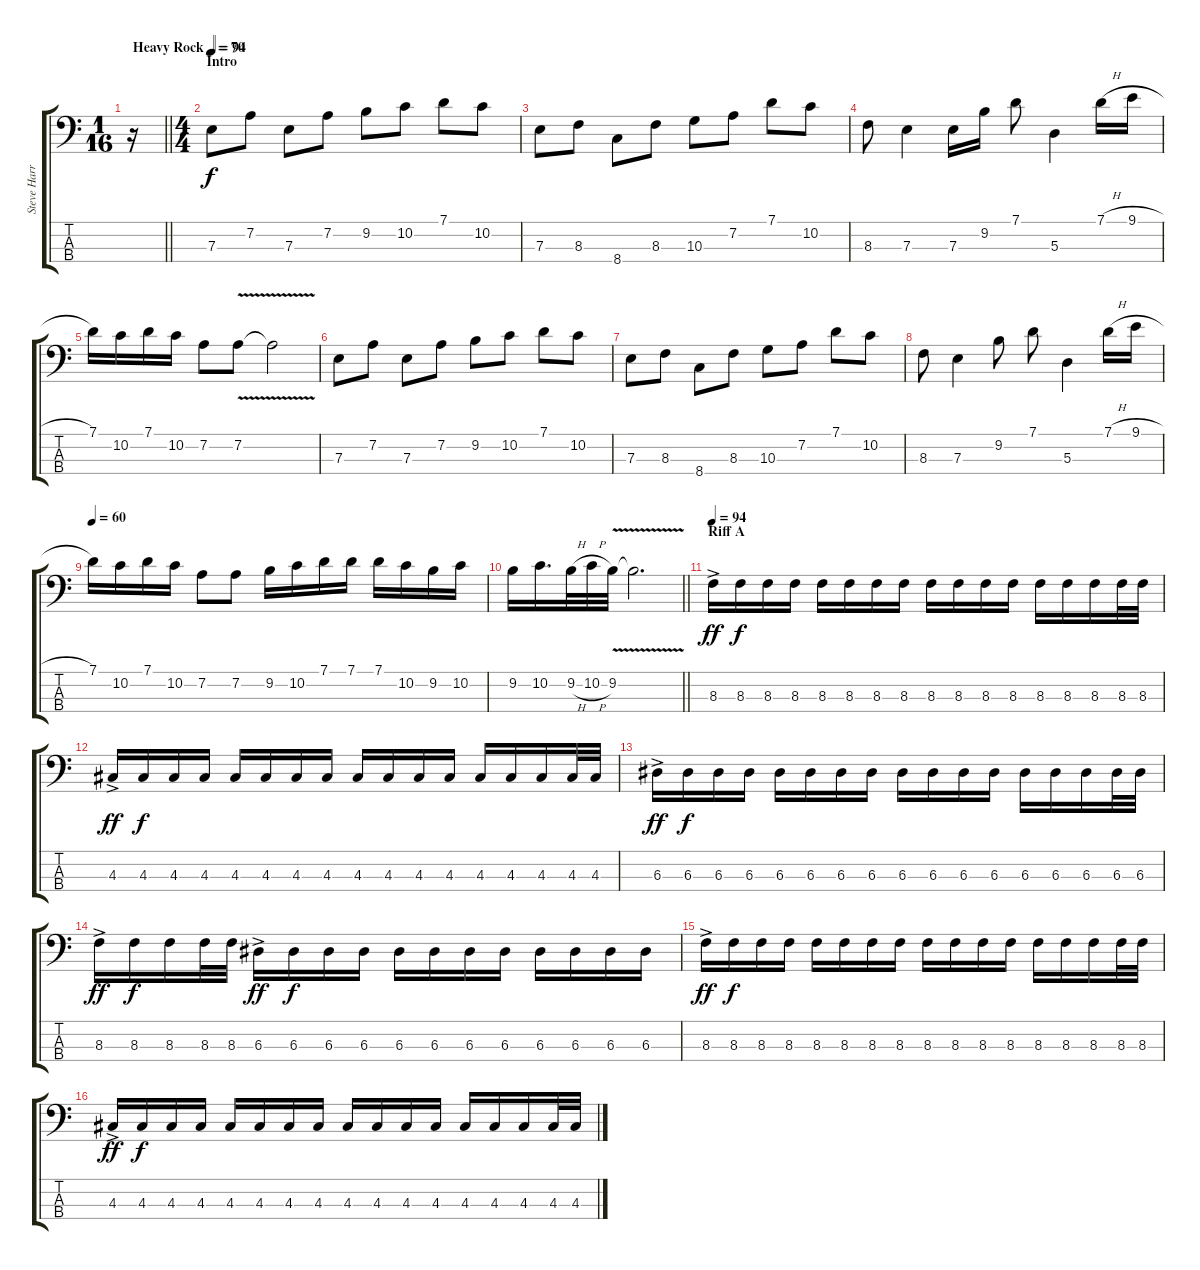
\track ("Steve Harris" "Steve Harr") {instrument electricbassfinger}
\staff {score tabs}
\tuning (G2 D2 A1 E1) {hide}
\ts (1 16)
\tempo (94 "Heavy Rock")
\clef f4
\barLineRight lightlight
\ks c
r.16{dy f instrument electricbassfinger} |
\ts (4 4)
\section ("" "Intro")
\tempo 70
7.3.8 7.2.8 7.3.8 7.2.8 9.2.8 10.2.8 7.1.8 10.2.8 |
7.3.8 8.3.8 8.4.8 8.3.8 10.3.8 7.2.8 7.1.8 10.2.8 |
8.3.8 7.3.4 7.3.16 9.2.16 7.1.8 5.3.4 7.1{h}.16 9.1{h}.16 |
7.1.16 10.2.16 7.1.16 10.2.16 7.2.8 7.2{v}.8 7.2{t}.2 |
7.3.8 7.2.8 7.3.8 7.2.8 9.2.8 10.2.8 7.1.8 10.2.8 |
7.3.8 8.3.8 8.4.8 8.3.8 10.3.8 7.2.8 7.1.8 10.2.8 |
8.3.8 7.3.4 9.2.8 7.1.8 5.3.4 7.1{h}.16 9.1{h}.16 |
\tempo 60
7.1.16 10.2.16 7.1.16 10.2.16 7.2.8 7.2.8 9.2.16 10.2.16 7.1.16 7.1.16 7.1.16 10.2.16 9.2.16 10.2.16 |
\barLineRight lightlight
9.2.16 10.2.16{d} 9.2{h}.32 10.2{h}.32 9.2{v}.32 9.2{t}.2{d} |
\section ("" "Riff A")
\tempo 94
8.3{ac}.16{dy ff} 8.3.16{dy f} 8.3.16 8.3.16 8.3.16 8.3.16 8.3.16 8.3.16 8.3.16 8.3.16 8.3.16 8.3.16 8.3.16 8.3.16 8.3.16 8.3.32 8.3.32 |
4.3{ac}.16{dy ff} 4.3.16{dy f} 4.3.16 4.3.16 4.3.16 4.3.16 4.3.16 4.3.16 4.3.16 4.3.16 4.3.16 4.3.16 4.3.16 4.3.16 4.3.16 4.3.32 4.3.32 |
6.3{ac}.16{dy ff} 6.3.16{dy f} 6.3.16 6.3.16 6.3.16 6.3.16 6.3.16 6.3.16 6.3.16 6.3.16 6.3.16 6.3.16 6.3.16 6.3.16 6.3.16 6.3.32 6.3.32 |
8.3{ac}.16{dy ff} 8.3.16{dy f} 8.3.16 8.3.32 8.3.32 6.3{ac}.16{dy ff} 6.3.16{dy f} 6.3.16 6.3.16 6.3.16 6.3.16 6.3.16 6.3.16 6.3.16 6.3.16 6.3.16 6.3.16 |
8.3{ac}.16{dy ff} 8.3.16{dy f} 8.3.16 8.3.16 8.3.16 8.3.16 8.3.16 8.3.16 8.3.16 8.3.16 8.3.16 8.3.16 8.3.16 8.3.16 8.3.16 8.3.32 8.3.32 |
4.3{ac}.16{dy ff} 4.3.16{dy f} 4.3.16 4.3.16 4.3.16 4.3.16 4.3.16 4.3.16 4.3.16 4.3.16 4.3.16 4.3.16 4.3.16 4.3.16 4.3.16 4.3.32 4.3.32
